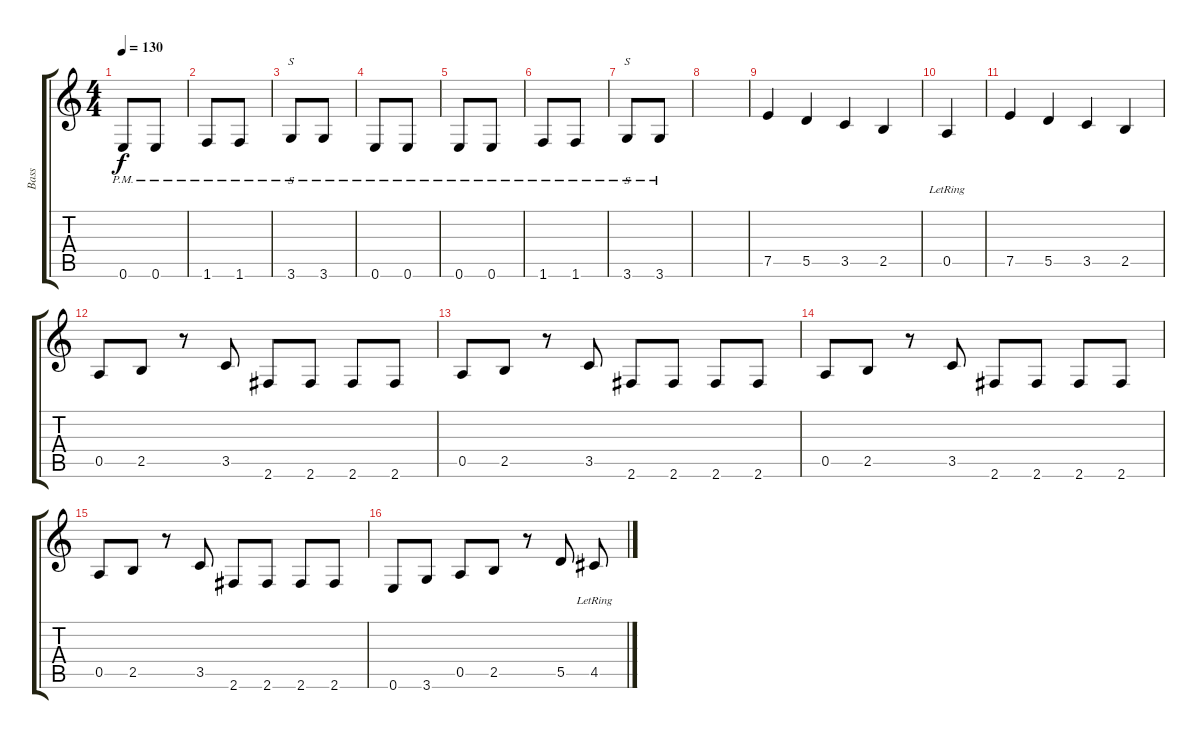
\track ("Bass" "Bass") {instrument electricbasspick}
\staff {score tabs}
\tuning (E4 B3 G3 D3 A2 E2) {hide}
\ts (4 4)
\tempo 130
\clef g2
\ks c
0.6{pm}.8{dy f} 0.6{pm}.8 |
1.6{pm}.8 1.6{pm}.8 |
3.6{pm}.8{s} 3.6{pm}.8 |
0.6{pm}.8 0.6{pm}.8 |
0.6{pm}.8 0.6{pm}.8 |
1.6{pm}.8 1.6{pm}.8 |
3.6{pm}.8{s} 3.6{pm}.8 |
|
7.5.4 5.5.4 3.5.4 2.5.4 |
0.5{lr}.4 |
7.5.4 5.5.4 3.5.4 2.5.4 |
0.5.8 2.5.8 r.8 3.5.8 2.6.8 2.6.8 2.6.8 2.6.8 |
0.5.8 2.5.8 r.8 3.5.8 2.6.8 2.6.8 2.6.8 2.6.8 |
0.5.8 2.5.8 r.8 3.5.8 2.6.8 2.6.8 2.6.8 2.6.8 |
0.5.8 2.5.8 r.8 3.5.8 2.6.8 2.6.8 2.6.8 2.6.8 |
0.6.8 3.6.8 0.5.8 2.5.8 r.8 5.5.8 4.5{lr}.8
